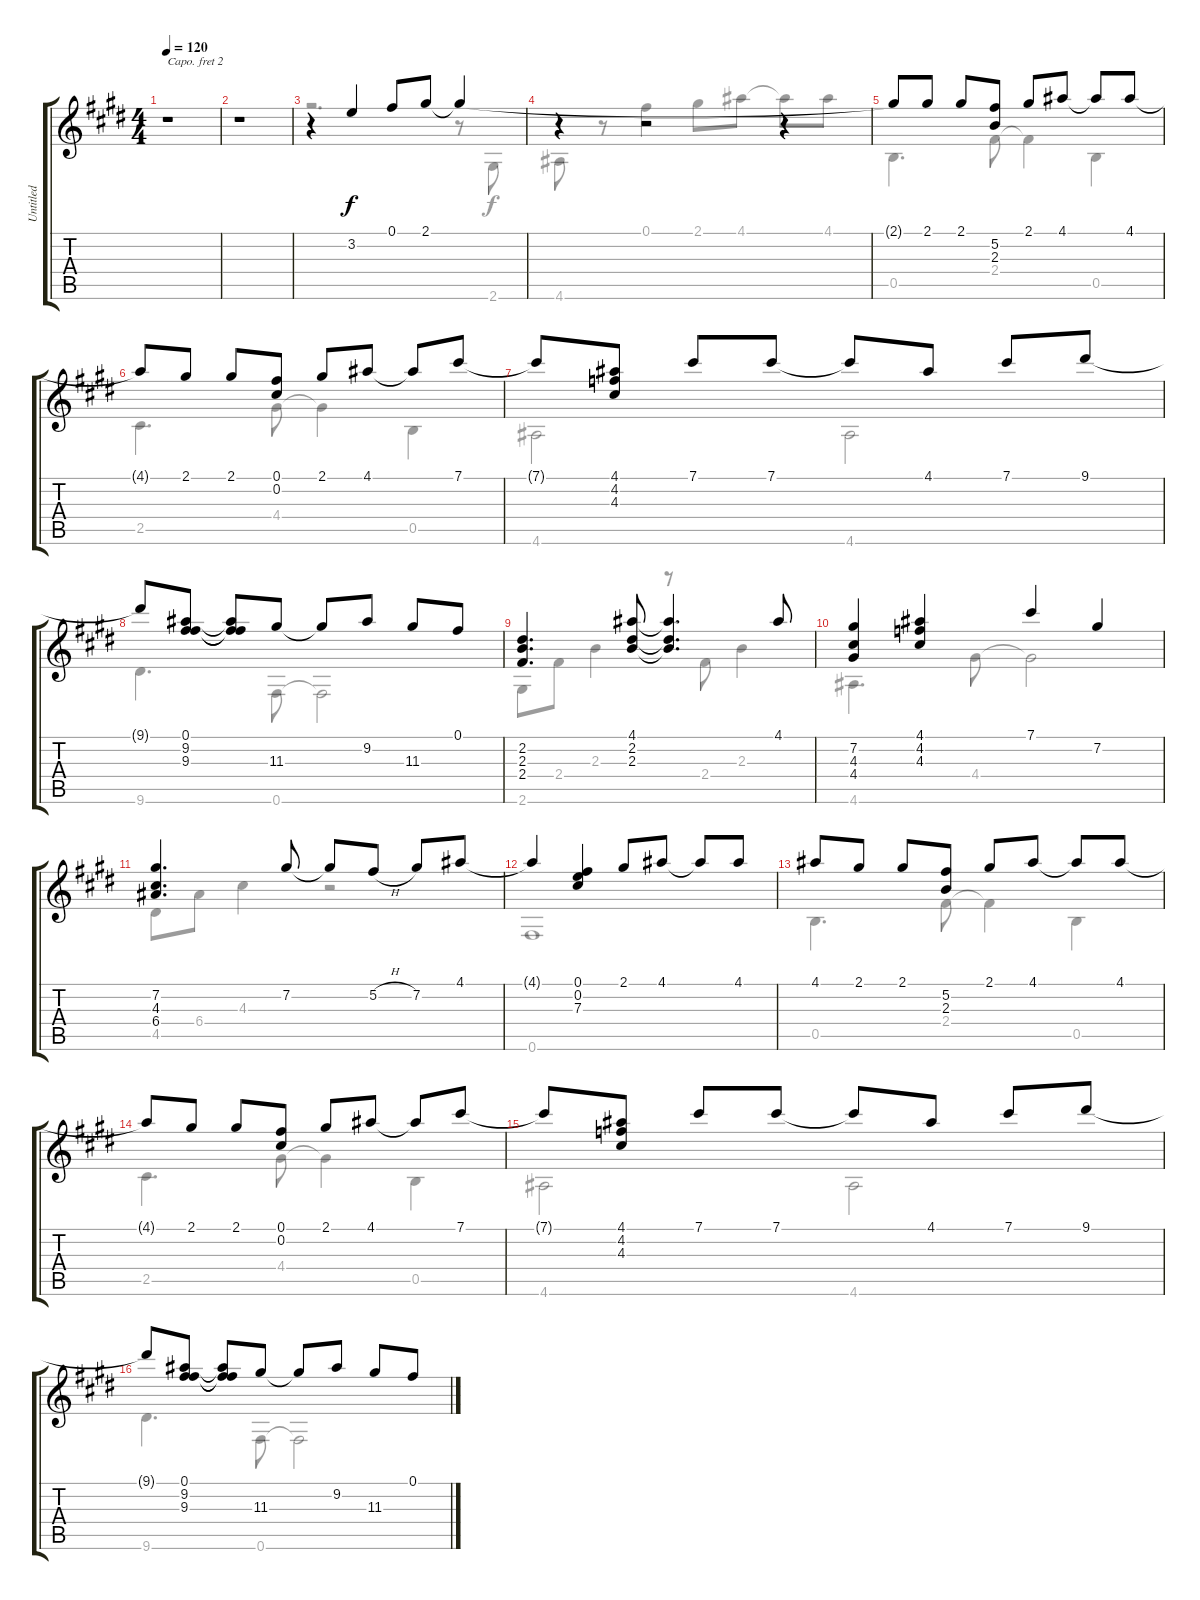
\track ("Untitled" "Untitled") {instrument acousticguitarnylon}
\staff {score tabs}
\capo 2
\tuning (E4 B3 G3 D3 A2 E2) {hide}
\voice
\ts (4 4)
\tempo 120
\clef g2
\ks e
r.1{dy f} |
r.1 |
r.4 3.2.4 0.1.8 2.1.8 2.1{t}.4 |
r.4 r.2 r.4 |
2.1{t}.8 2.1.8 2.1.8 (5.2 2.3).8 2.1.8 4.1.8 4.1{t}.8 4.1.8 |
4.1{t}.8 2.1.8 2.1.8 (0.1 0.2).8 2.1.8 4.1.8 4.1{t}.8 7.1.8 |
7.1{t}.8 (4.1 4.2 4.3).8 7.1.8 7.1.8 7.1{t}.8 4.1.8 7.1.8 9.1.8 |
9.1{t}.8 (0.1 9.2 9.3).8 (0.1{t} 9.2{t} 9.3{t}).8 11.3.8 11.3{t}.8 9.2.8 11.3.8 0.1.8 |
(2.2 2.3 2.4).4{d} (4.1 2.2 2.3).8 (4.1{t} 2.2{t} 2.3{t}).4{d} 4.1.8 |
(7.2 4.3 4.4).4 (4.1 4.2 4.3).4 7.1.4 7.2.4 |
(7.2 4.3 6.4).4{d} 7.2.8 7.2{t}.8 5.2{h}.8 7.2.8 4.1.8 |
4.1{t}.4 (0.1 0.2 7.3).4 2.1.8 4.1.8 4.1{t}.8 4.1.8 |
4.1.8 2.1.8 2.1.8 (5.2 2.3).8 2.1.8 4.1.8 4.1{t}.8 4.1.8 |
4.1{t}.8 2.1.8 2.1.8 (0.1 0.2).8 2.1.8 4.1.8 4.1{t}.8 7.1.8 |
7.1{t}.8 (4.1 4.2 4.3).8 7.1.8 7.1.8 7.1{t}.8 4.1.8 7.1.8 9.1.8 |
9.1{t}.8 (0.1 9.2 9.3).8 (0.1{t} 9.2{t} 9.3{t}).8 11.3.8 11.3{t}.8 9.2.8 11.3.8 0.1.8
\voice
\clef g2
\ottava regular
\simile none
\ks e
|
|
r.2{d} r.8 2.6.8 |
4.6.8 r.8 0.1.4 2.1.8 4.1.8 4.1{t}.8 4.1.8 |
0.5.4{d} 2.4.8 2.4{t}.4 0.5.4 |
2.5.4{d} 4.4.8 4.4{t}.4 0.5.4 |
4.6.2 4.6.2 |
9.6.4{d} 0.6.8 0.6{t}.2 |
2.6.8 2.4.8 2.3.4 r.8 2.4.8 2.3.4 |
4.6.4{d} 4.4.8 4.4{t}.2 |
4.5.8 6.4.8 4.3.4 r.2 |
0.6.1 |
0.5.4{d} 2.4.8 2.4{t}.4 0.5.4 |
2.5.4{d} 4.4.8 4.4{t}.4 0.5.4 |
4.6.2 4.6.2 |
9.6.4{d} 0.6.8 0.6{t}.2
